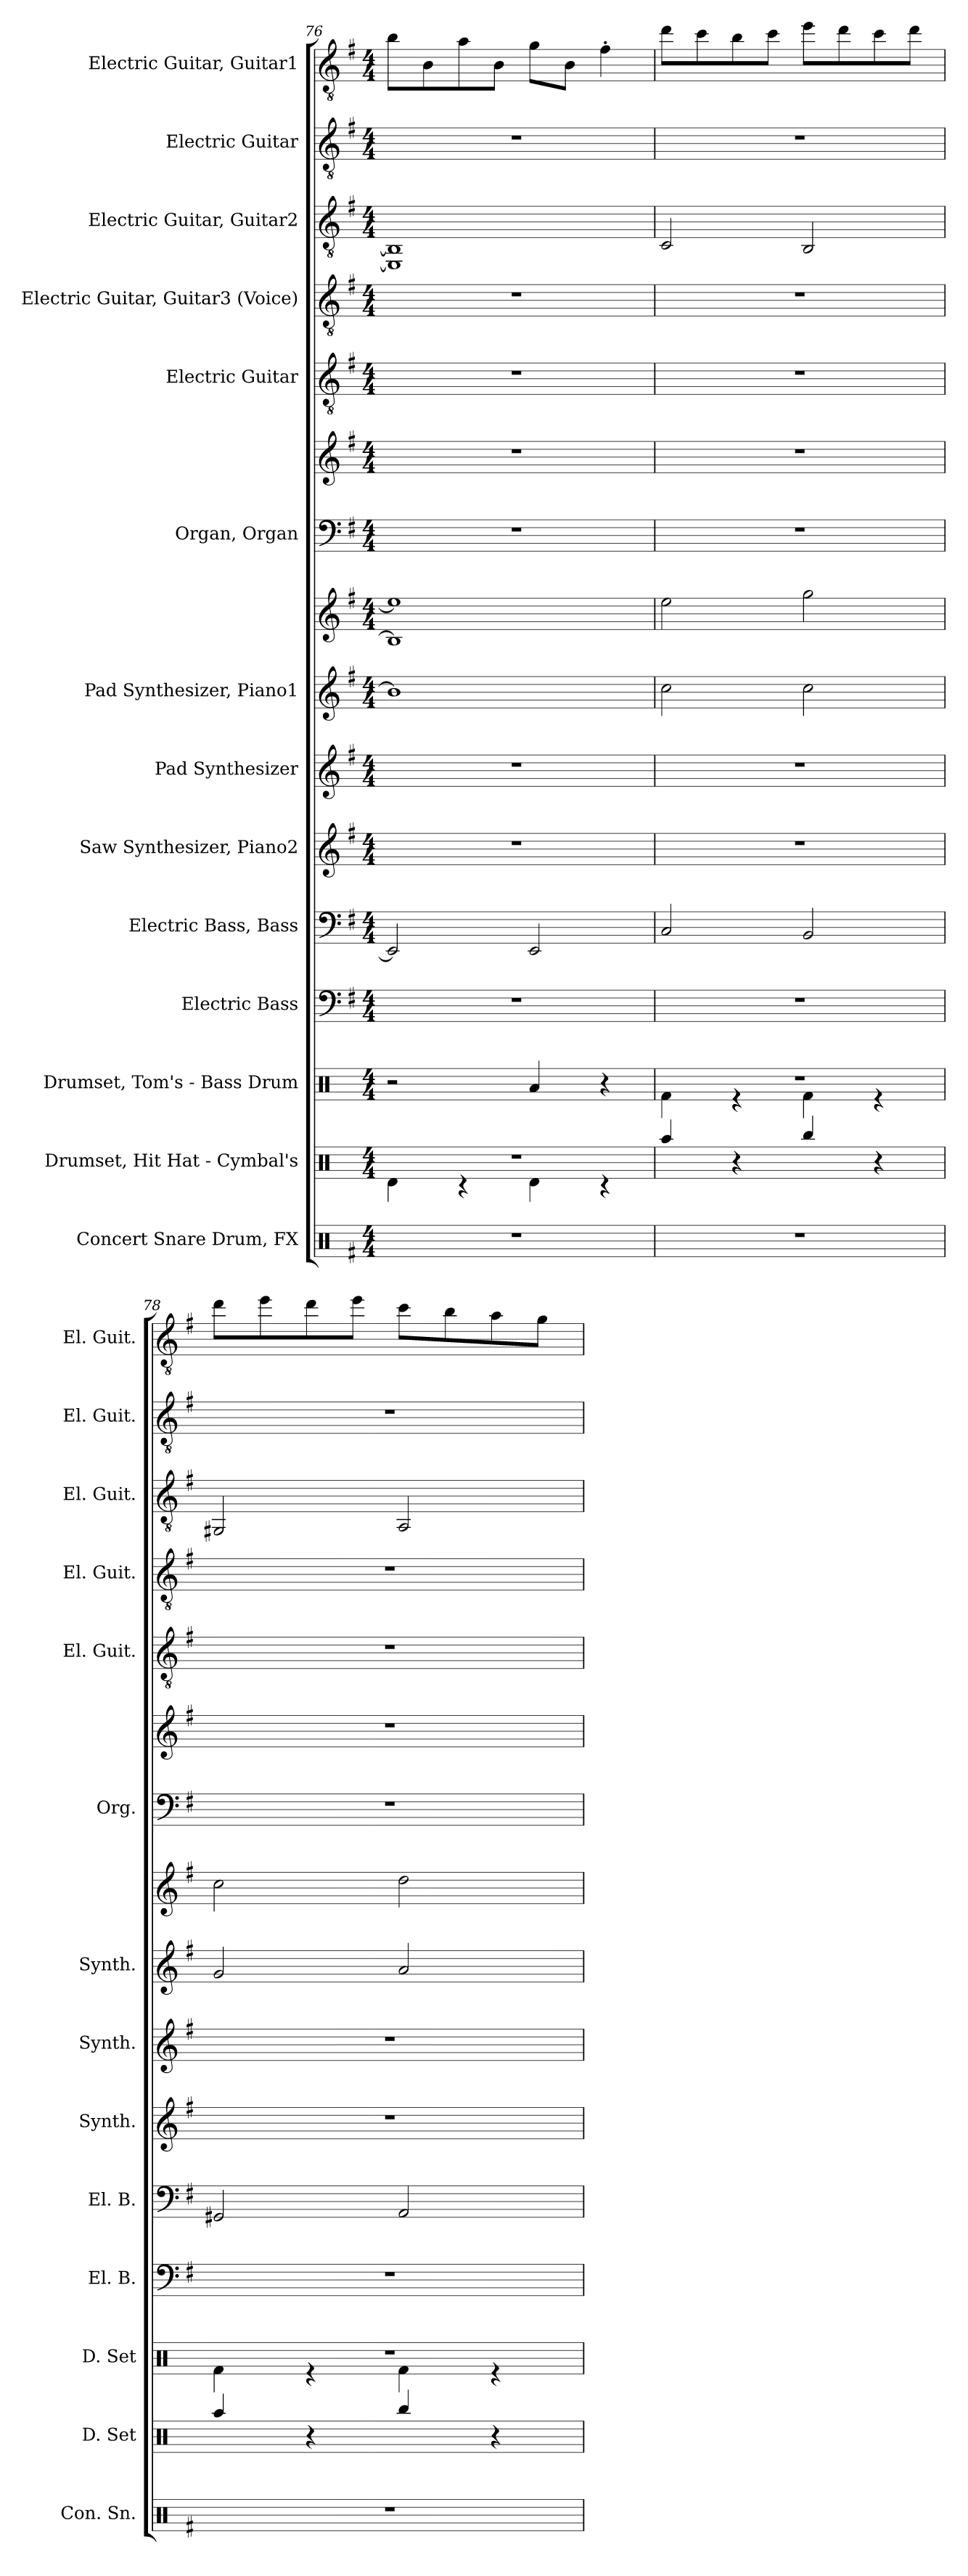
**kern	**kern	**kern	**kern	**kern	**kern	**kern	**kern	**kern	**kern	**kern	**kern	**kern	**kern	**kern	**kern
*part14	*part13	*part12	*part11	*part10	*part9	*part8	*part7	*part7	*part6	*part6	*part5	*part4	*part3	*part2	*part1
*staff16	*staff15	*staff14	*staff13	*staff12	*staff11	*staff10	*staff9	*staff8	*staff7	*staff6	*staff5	*staff4	*staff3	*staff2	*staff1
*I"Concert Snare Drum, FX	*I"Drumset, Hit Hat - Cymbal's	*I"Drumset, Tom's - Bass Drum	*I"Electric Bass	*I"Electric Bass, Bass	*I"Saw Synthesizer, Piano2	*I"Pad Synthesizer	*I"Pad Synthesizer, Piano1	*	*I"Organ, Organ	*	*I"Electric Guitar	*I"Electric Guitar, Guitar3 (Voice)	*I"Electric Guitar, Guitar2	*I"Electric Guitar	*I"Electric Guitar, Guitar1
*I'Con. Sn.	*I'D. Set	*I'D. Set	*I'El. B.	*I'El. B.	*I'Synth.	*I'Synth.	*I'Synth.	*	*I'Org.	*	*I'El. Guit.	*I'El. Guit.	*I'El. Guit.	*I'El. Guit.	*I'El. Guit.
!!LO:PB:g=z
*clefX	*clefX	*clefX	*clefF4	*clefF4	*clefG2	*clefG2	*clefG2	*clefG2	*clefF4	*clefG2	*clefGv2	*clefGv2	*clefGv2	*clefGv2	*clefGv2
*	*	*	*ITrd7c12	*ITrd7c12	*	*	*	*	*	*	*	*	*	*	*
*k[f#]	*k[]	*k[]	*k[f#]	*k[f#]	*k[f#]	*k[f#]	*k[f#]	*k[f#]	*k[f#]	*k[f#]	*k[f#]	*k[f#]	*k[f#]	*k[f#]	*k[f#]
*M4/4	*M4/4	*M4/4	*M4/4	*M4/4	*M4/4	*M4/4	*M4/4	*M4/4	*M4/4	*M4/4	*M4/4	*M4/4	*M4/4	*M4/4	*M4/4
=76	=76	=76	=76	=76	=76	=76	=76	=76	=76	=76	=76	=76	=76	=76	=76
*	*^	*	*	*	*	*	*	*^	*	*	*	*	*	*	*
1r	1r	4Rd\	2r	1r	2EEE/]	1r	1r	1b]	1ee]	1B]	1r	1r	1r	1r	1EE] 1BB]	1r	8b\L
.	.	.	.	.	.	.	.	.	.	.	.	.	.	.	.	.	8B\
.	.	4r	.	.	.	.	.	.	.	.	.	.	.	.	.	.	8a\
.	.	.	.	.	.	.	.	.	.	.	.	.	.	.	.	.	8B\J
.	.	4Rd\	4Ra/	.	2EEE/	.	.	.	.	.	.	.	.	.	.	.	8g\L
.	.	.	.	.	.	.	.	.	.	.	.	.	.	.	.	.	8B\J
.	.	4r	4r	.	.	.	.	.	.	.	.	.	.	.	.	.	4f#'\
*	*v	*v	*	*	*	*	*	*	*v	*v	*	*	*	*	*	*	*
=77	=77	=77	=77	=77	=77	=77	=77	=77	=77	=77	=77	=77	=77	=77	=77
*	*	*^	*	*	*	*	*	*	*	*	*	*	*	*	*
1r	4Raa/	1r	4Rf\	1r	2CC/	1r	1r	2cc\	2ee\	1r	1r	1r	1r	2C/	1r	8dd\L
.	.	.	.	.	.	.	.	.	.	.	.	.	.	.	.	8cc\
.	4r	.	4r	.	.	.	.	.	.	.	.	.	.	.	.	8b\
.	.	.	.	.	.	.	.	.	.	.	.	.	.	.	.	8cc\J
.	4Rbb/	.	4Rf\	.	2BBB/	.	.	2cc\	2gg\	.	.	.	.	2BB/	.	8ee\L
.	.	.	.	.	.	.	.	.	.	.	.	.	.	.	.	8dd\
.	4r	.	4r	.	.	.	.	.	.	.	.	.	.	.	.	8cc\
.	.	.	.	.	.	.	.	.	.	.	.	.	.	.	.	8dd\J
=78	=78	=78	=78	=78	=78	=78	=78	=78	=78	=78	=78	=78	=78	=78	=78	=78
1r	4Raa/	1r	4Rf\	1r	2GGG#X/	1r	1r	2g/	2cc\	1r	1r	1r	1r	2GG#X/	1r	8dd\L
.	.	.	.	.	.	.	.	.	.	.	.	.	.	.	.	8ee\
.	4r	.	4r	.	.	.	.	.	.	.	.	.	.	.	.	8dd\
.	.	.	.	.	.	.	.	.	.	.	.	.	.	.	.	8ee\J
.	4Rbb/	.	4Rf\	.	2AAA/	.	.	2a/	2dd\	.	.	.	.	2AA/	.	8cc\L
.	.	.	.	.	.	.	.	.	.	.	.	.	.	.	.	8b\
.	4r	.	4r	.	.	.	.	.	.	.	.	.	.	.	.	8a\
.	.	.	.	.	.	.	.	.	.	.	.	.	.	.	.	8g\J
*	*	*v	*v	*	*	*	*	*	*	*	*	*	*	*	*	*
=	=	=	=	=	=	=	=	=	=	=	=	=	=	=	=
*-	*-	*-	*-	*-	*-	*-	*-	*-	*-	*-	*-	*-	*-	*-	*-
